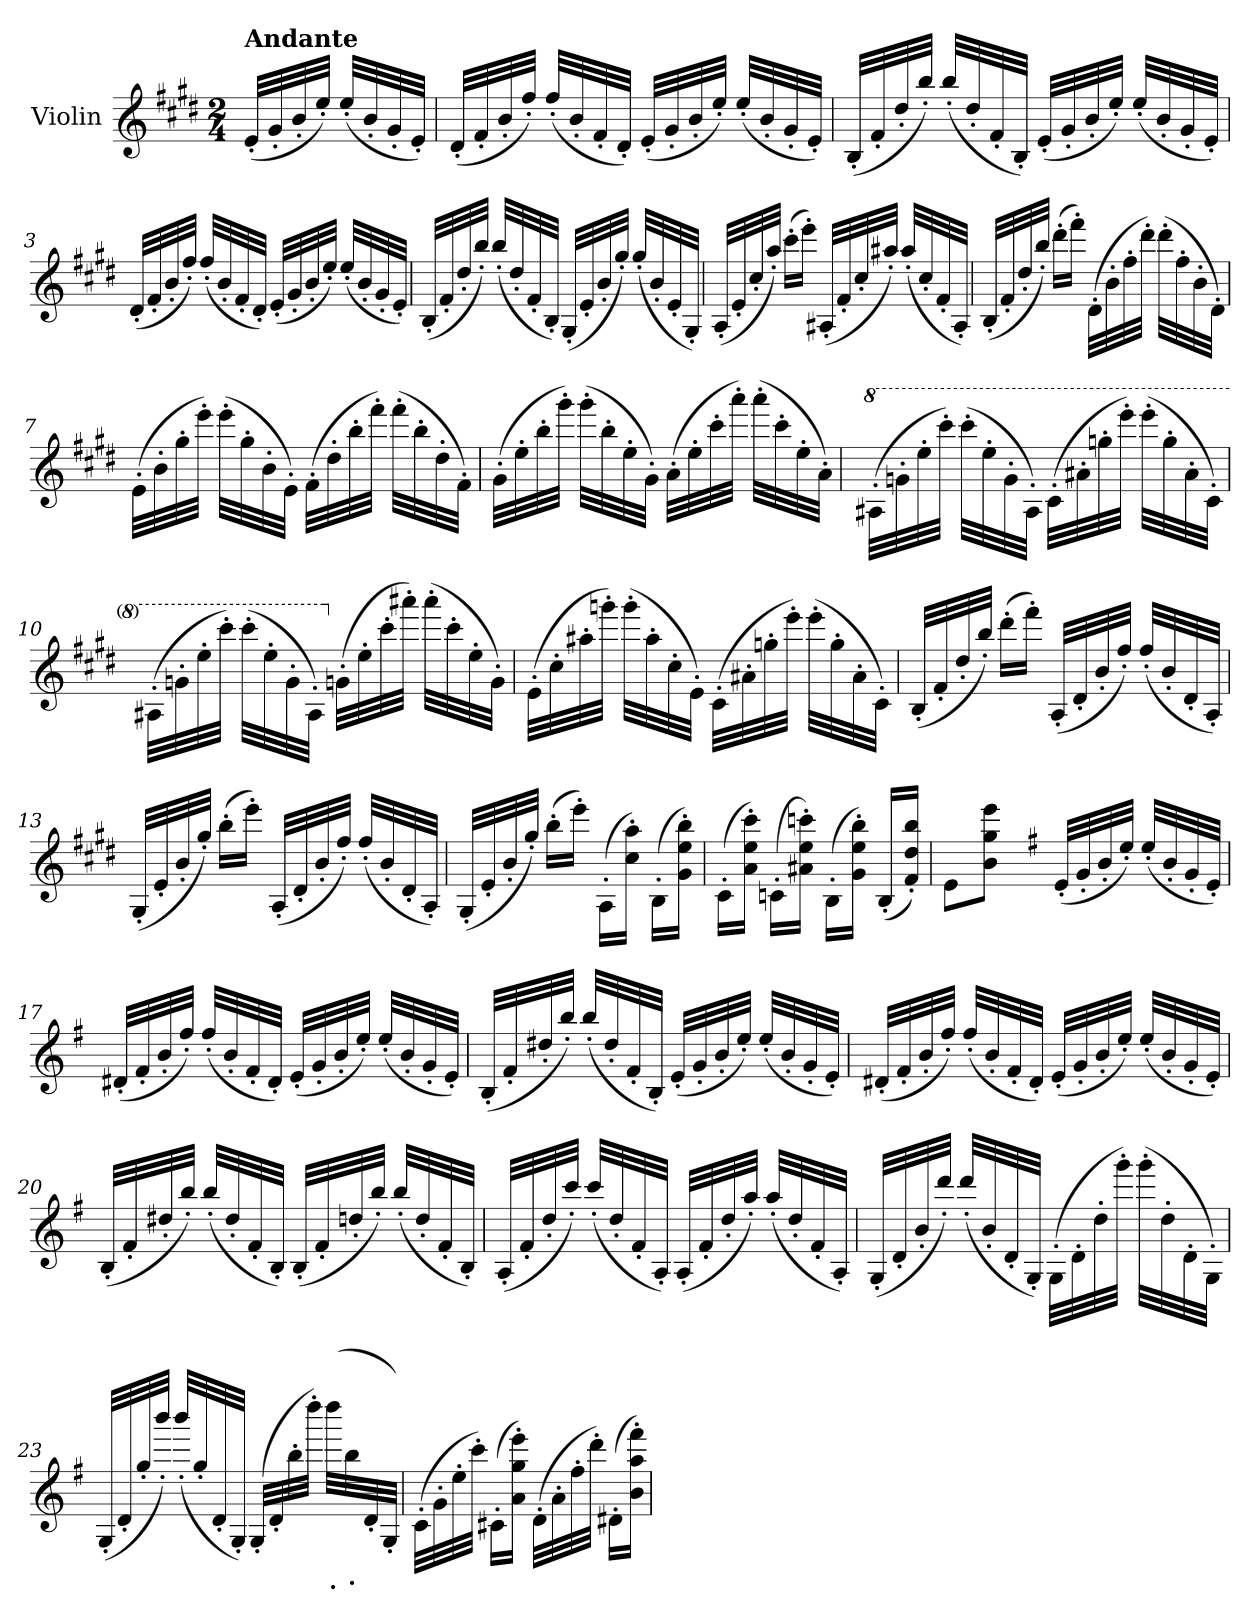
**kern
*part1
*staff1
*I"Violin
*I'Vln.
*clefG2
*k[f#c#g#d#]
*M2/4
=
!LO:TX:a:B:t=Andante
(<32e'/LLL
32g#'/
32b'/
32ee'/JJJ)
(<32ee'/LLL
32b'/
32g#'/
32e'/JJJ)
=1
(<32d#'/LLL
32f#'/
32b'/
32ff#'/JJJ)
(<32ff#'/LLL
32b'/
32f#'/
32d#'/JJJ)
(<32e'/LLL
32g#'/
32b'/
32ee'/JJJ)
(<32ee'/LLL
32b'/
32g#'/
32e'/JJJ)
=2
(<32B'/LLL
32f#'/
32dd#'/
32bb'/JJJ)
(<32bb'/LLL
32dd#'/
32f#'/
32B'/JJJ)
(<32e'/LLL
32g#'/
32b'/
32ee'/JJJ)
(<32ee'/LLL
32b'/
32g#'/
32e'/JJJ)
=3
(<32d#'/LLL
32f#'/
32b'/
32ff#'/JJJ)
(<32ff#'/LLL
32b'/
32f#'/
32d#'/JJJ)
(<32e'/LLL
32g#'/
32b'/
32ee'/JJJ)
(<32ee'/LLL
32b'/
32g#'/
32e'/JJJ)
!!LO:LB:g=z
=4
(<32B'/LLL
32f#'/
32dd#'/
32bb'/JJJ)
(<32bb'/LLL
32dd#'/
32f#'/
32B'/JJJ)
(<32G#'/LLL
32e'/
32b'/
32gg#'/JJJ)
(<32gg#'/LLL
32b'/
32e'/
32G#'/JJJ)
=5
(<32A'/LLL
32e'/
32cc#'/
32aa'/JJJ)
(>16ccc#'\LL
16eee'\JJ)
(<32A#X'/LLL
32f#'/
32cc#'/
32aa#X'/JJJ)
(<32aa#'/LLL
32cc#'/
32f#'/
32A#'/JJJ)
=6
(<32B'/LLL
32f#'/
32dd#'/
32bb'/JJJ)
(>16ddd#'\LL
16fff#'\JJ)
(>32d#'\LLL
32b'\
32ff#'\
32ddd#'\JJJ)
(>32ddd#'\LLL
32ff#'\
32b'\
32d#'\JJJ)
=7
(>32e'\LLL
32b'\
32gg#'\
32eee'\JJJ)
(>32eee'\LLL
32gg#'\
32b'\
32e'\JJJ)
(>32f#'\LLL
32dd#'\
32bb'\
32fff#'\JJJ)
(>32fff#'\LLL
32bb'\
32dd#'\
32f#'\JJJ)
!!LO:LB:g=z
=8
(>32g#'\LLL
32ee'\
32bb'\
32ggg#'\JJJ)
(>32ggg#'\LLL
32bb'\
32ee'\
32g#'\JJJ)
(>32a'\LLL
32ee'\
32ccc#'\
32aaa'\JJJ)
(>32aaa'\LLL
32ccc#'\
32ee'\
32a'\JJJ)
=9
*8va
(>32a#X'\LLL
32ggn'\
32eee'\
32cccc#'\JJJ)
(>32cccc#'\LLL
32eee'\
32gg'\
32a#'\JJJ)
(>32cc#'\LLL
32aa#X'\
32gggn'\
32eeee'\JJJ)
(>32eeee'\LLL
32ggg'\
32aa#'\
32cc#'\JJJ)
=10
(>32a#X'\LLL
32ggn'\
32eee'\
32cccc#'\JJJ)
(>32cccc#'\LLL
32eee'\
32gg'\
32a#'\JJJ)
*X8va
(>32gn'\LLL
32ee'\
32ccc#'\
32aaa#X'\JJJ)
(>32aaa#'\LLL
32ccc#'\
32ee'\
32g'\JJJ)
!!LO:LB:g=z
=11
(>32e'\LLL
32cc#'\
32aa#X'\
32gggn'\JJJ)
(>32ggg'\LLL
32aa#'\
32cc#'\
32e'\JJJ)
(>32c#'\LLL
32a#X'\
32ggn'\
32eee'\JJJ)
(>32eee'\LLL
32gg'\
32a#'\
32c#'\JJJ)
=12
(<32B'/LLL
32f#'/
32dd#'/
32bb'/JJJ)
(>16ddd#'\LL
16fff#'\JJ)
(<32A'/LLL
32d#'/
32b'/
32ff#'/JJJ)
(<32ff#'/LLL
32b'/
32d#'/
32A'/JJJ)
=13
(<32G#'/LLL
32e'/
32b'/
32gg#'/JJJ)
(>16bb'\LL
16eee'\JJ)
(<32A'/LLL
32d#'/
32b'/
32ff#'/JJJ)
(<32ff#'/LLL
32b'/
32d#'/
32A'/JJJ)
=14
(<32G#'/LLL
32e'/
32b'/
32gg#'/JJJ)
(>16bb'\LL
16eee'\JJ)
(>16A'\LL
16cc#\' 16aa\'JJ)
(>16B'\LL
16g#\' 16ee\' 16bb\'JJ)
!!LO:LB:g=z
=15
(>16c#'\LL
16a\' 16ee\' 16ccc#\'JJ)
(>16cn'\LL
16a#X\' 16ee\' 16cccn\'JJ)
(>16B'\LL
16g#\' 16ee\' 16bb\'JJ)
(<16B'/LL
16f#/' 16dd#/' 16bb/'JJ)
=16
8e\L
8b\ 8gg#\ 8eee\J
=16X1-
*k[f#]
(<32e'/LLL
32g'/
32b'/
32ee'/JJJ)
(<32ee'/LLL
32b'/
32g'/
32e'/JJJ)
=17
(<32d#X'/LLL
32f#'/
32b'/
32ff#'/JJJ)
(<32ff#'/LLL
32b'/
32f#'/
32d#'/JJJ)
(<32e'/LLL
32g'/
32b'/
32ee'/JJJ)
(<32ee'/LLL
32b'/
32g'/
32e'/JJJ)
=18
(<32B'/LLL
32f#'/
32dd#X'/
32bb'/JJJ)
(<32bb'/LLL
32dd#'/
32f#'/
32B'/JJJ)
(<32e'/LLL
32g'/
32b'/
32ee'/JJJ)
(<32ee'/LLL
32b'/
32g'/
32e'/JJJ)
!!LO:LB:g=z
=19
(<32d#X'/LLL
32f#'/
32b'/
32ff#'/JJJ)
(<32ff#'/LLL
32b'/
32f#'/
32d#'/JJJ)
(<32e'/LLL
32g'/
32b'/
32ee'/JJJ)
(<32ee'/LLL
32b'/
32g'/
32e'/JJJ)
=20
(<32B'/LLL
32f#'/
32dd#X'/
32bb'/JJJ)
(<32bb'/LLL
32dd#'/
32f#'/
32B'/JJJ)
(<32B'/LLL
32f#'/
32ddn'/
32bb'/JJJ)
(<32bb'/LLL
32dd'/
32f#'/
32B'/JJJ)
=21
(<32A'/LLL
32f#'/
32dd'/
32ccc'/JJJ)
(<32ccc'/LLL
32dd'/
32f#'/
32A'/JJJ)
(<32A'/LLL
32f#'/
32dd'/
32aa'/JJJ)
(<32aa'/LLL
32dd'/
32f#'/
32A'/JJJ)
!!LO:LB:g=z
=22
(<32G'/LLL
32d'/
32b'/
32ddd'/JJJ)
(<32ddd'/LLL
32b'/
32d'/
32G'/JJJ)
(>32G'\LLL
32d'\
32dd'\
32ggg'\JJJ)
(>32ggg'\LLL
32dd'\
32d'\
32G'\JJJ)
=23
(>32G'/LLL
32d'/
32gg'\
32bbb'\JJJ)
(>32bbb'\LLL
32gg'\
32d'/
32G'/JJJ)
(>32G'/LLL
32d'/
32bb'\
32dddd'\JJJ)
(>32dddd'\LLL
32bb'\
32d'/
32G'/JJJ)
=24
(>32c'\LLL
32g'\
32ee'\
32ccc'\JJJ)
(>16c#X'\LL
16a\' 16gg\' 16eee\'JJ)
(>32d'\LLL
32a'\
32ff#'\
32ddd'\JJJ)
(>16d#X'\LL
16b\' 16aa\' 16fff#\'JJ)
=
*-
